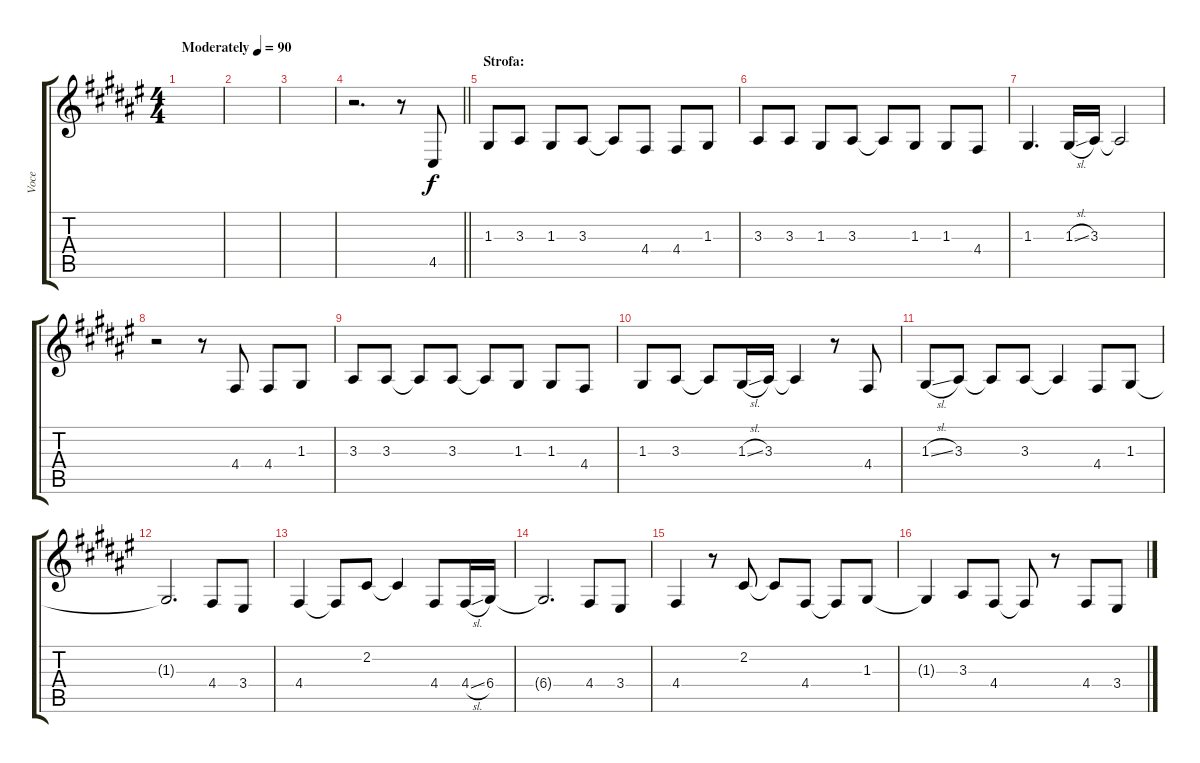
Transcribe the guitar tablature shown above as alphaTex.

\track ("Voce" "Voce") {instrument clarinet}
\staff {score tabs}
\tuning (E4 B3 G3 D3 A2 E2) {hide}
\ts (4 4)
\tempo (90 "Moderately")
\clef g2
\ks f#
|
|
|
\barLineRight lightlight
r.2{d} r.8 4.5.8 |
\section ("" "Strofa:")
1.3.8 3.3.8 1.3.8 3.3.8 3.3{t}.8 4.4.8 4.4.8 1.3.8 |
3.3.8 3.3.8 1.3.8 3.3.8 3.3{t}.8 1.3.8 1.3.8 4.4.8 |
1.3.4{d} 1.3{sl}.16 3.3.16 3.3{t}.2 |
r.2 r.8 4.4.8 4.4.8 1.3.8 |
3.3.8 3.3.8 3.3{t}.8 3.3.8 3.3{t}.8 1.3.8 1.3.8 4.4.8 |
1.3.8 3.3.8 3.3{t}.8 1.3{sl}.16 3.3.16 3.3{t}.4 r.8 4.4.8 |
1.3{sl}.8 3.3.8 3.3{t}.8 3.3.8 3.3{t}.4 4.4.8 1.3.8 |
1.3{t}.2{d} 4.4.8 3.4.8 |
4.4.4 4.4{t}.8 2.2.8 2.2{t}.4 4.4.8 4.4{sl}.16 6.4.16 |
6.4{t}.2{d} 4.4.8 3.4.8 |
4.4.4 r.8 2.2.8 2.2{t}.8 4.4.8 4.4{t}.8 1.3.8 |
1.3{t}.4 3.3.8 4.4.8 4.4{t}.8 r.8 4.4.8 3.4.8
